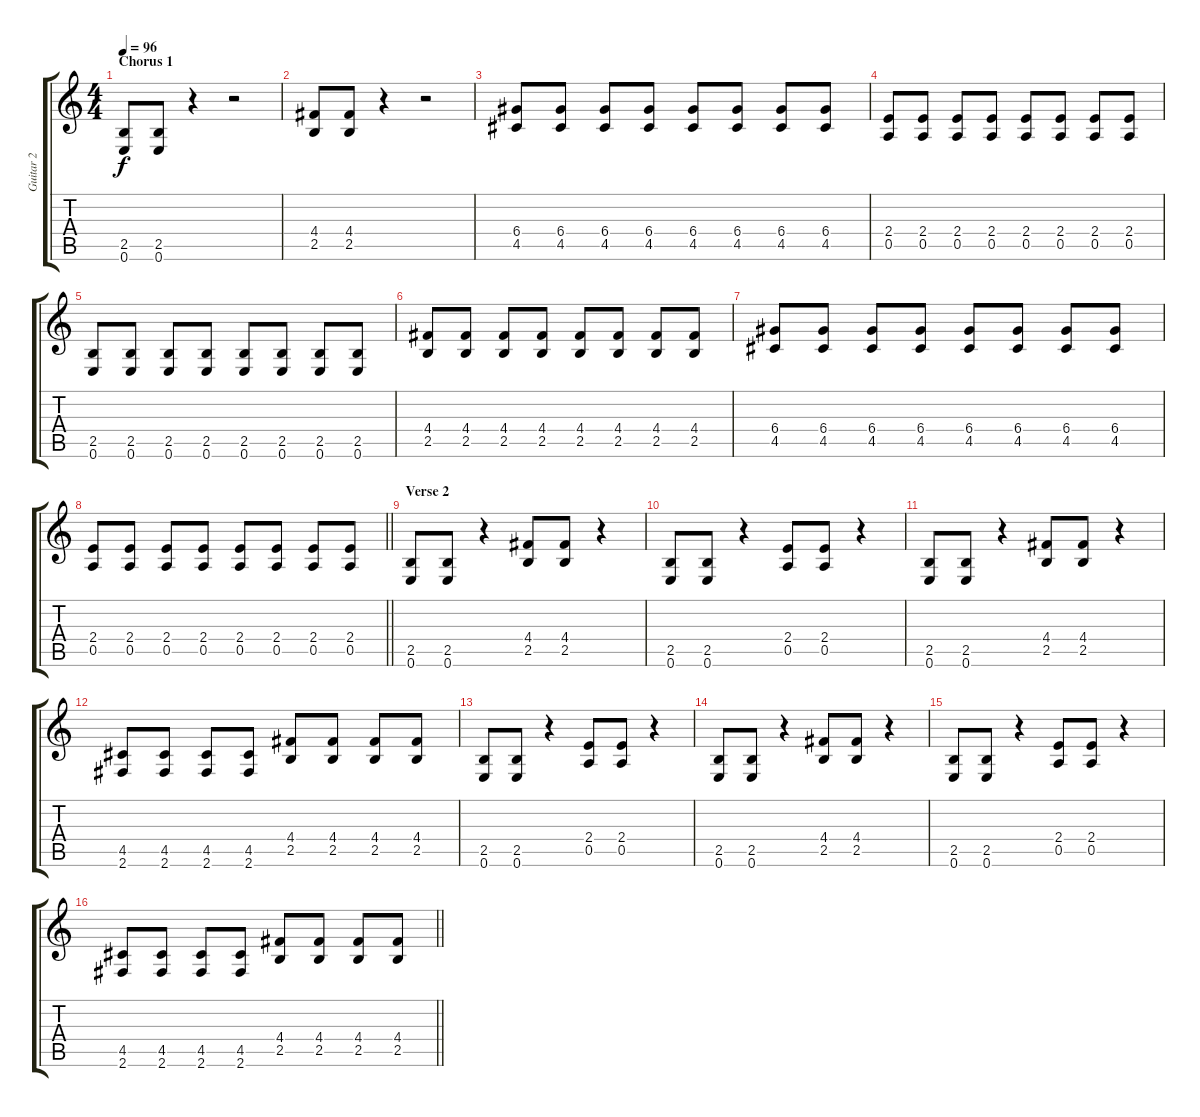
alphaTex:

\track ("Guitar 2" "Guitar 2") {instrument distortionguitar}
\staff {score tabs}
\tuning (E4 B3 G3 D3 A2 E2) {hide}
\ts (4 4)
\section ("" "Chorus 1")
\tempo 96
\clef g2
\ks c
(2.5 0.6).8{dy f} (2.5 0.6).8 r.4 r.2 |
(4.4 2.5).8 (4.4 2.5).8 r.4 r.2 |
(6.4 4.5).8 (6.4 4.5).8 (6.4 4.5).8 (6.4 4.5).8 (6.4 4.5).8 (6.4 4.5).8 (6.4 4.5).8 (6.4 4.5).8 |
(2.4 0.5).8 (2.4 0.5).8 (2.4 0.5).8 (2.4 0.5).8 (2.4 0.5).8 (2.4 0.5).8 (2.4 0.5).8 (2.4 0.5).8 |
(2.5 0.6).8 (2.5 0.6).8 (2.5 0.6).8 (2.5 0.6).8 (2.5 0.6).8 (2.5 0.6).8 (2.5 0.6).8 (2.5 0.6).8 |
(4.4 2.5).8 (4.4 2.5).8 (4.4 2.5).8 (4.4 2.5).8 (4.4 2.5).8 (4.4 2.5).8 (4.4 2.5).8 (4.4 2.5).8 |
(6.4 4.5).8 (6.4 4.5).8 (6.4 4.5).8 (6.4 4.5).8 (6.4 4.5).8 (6.4 4.5).8 (6.4 4.5).8 (6.4 4.5).8 |
\barLineRight lightlight
(2.4 0.5).8 (2.4 0.5).8 (2.4 0.5).8 (2.4 0.5).8 (2.4 0.5).8 (2.4 0.5).8 (2.4 0.5).8 (2.4 0.5).8 |
\section ("" "Verse 2")
(2.5 0.6).8 (2.5 0.6).8 r.4 (4.4 2.5).8 (4.4 2.5).8 r.4 |
(2.5 0.6).8 (2.5 0.6).8 r.4 (2.4 0.5).8 (2.4 0.5).8 r.4 |
(2.5 0.6).8 (2.5 0.6).8 r.4 (4.4 2.5).8 (4.4 2.5).8 r.4 |
(4.5 2.6).8 (4.5 2.6).8 (4.5 2.6).8 (4.5 2.6).8 (4.4 2.5).8 (4.4 2.5).8 (4.4 2.5).8 (4.4 2.5).8 |
(2.5 0.6).8 (2.5 0.6).8 r.4 (2.4 0.5).8 (2.4 0.5).8 r.4 |
(2.5 0.6).8 (2.5 0.6).8 r.4 (4.4 2.5).8 (4.4 2.5).8 r.4 |
(2.5 0.6).8 (2.5 0.6).8 r.4 (2.4 0.5).8 (2.4 0.5).8 r.4 |
\barLineRight lightlight
(4.5 2.6).8 (4.5 2.6).8 (4.5 2.6).8 (4.5 2.6).8 (4.4 2.5).8 (4.4 2.5).8 (4.4 2.5).8 (4.4 2.5).8
